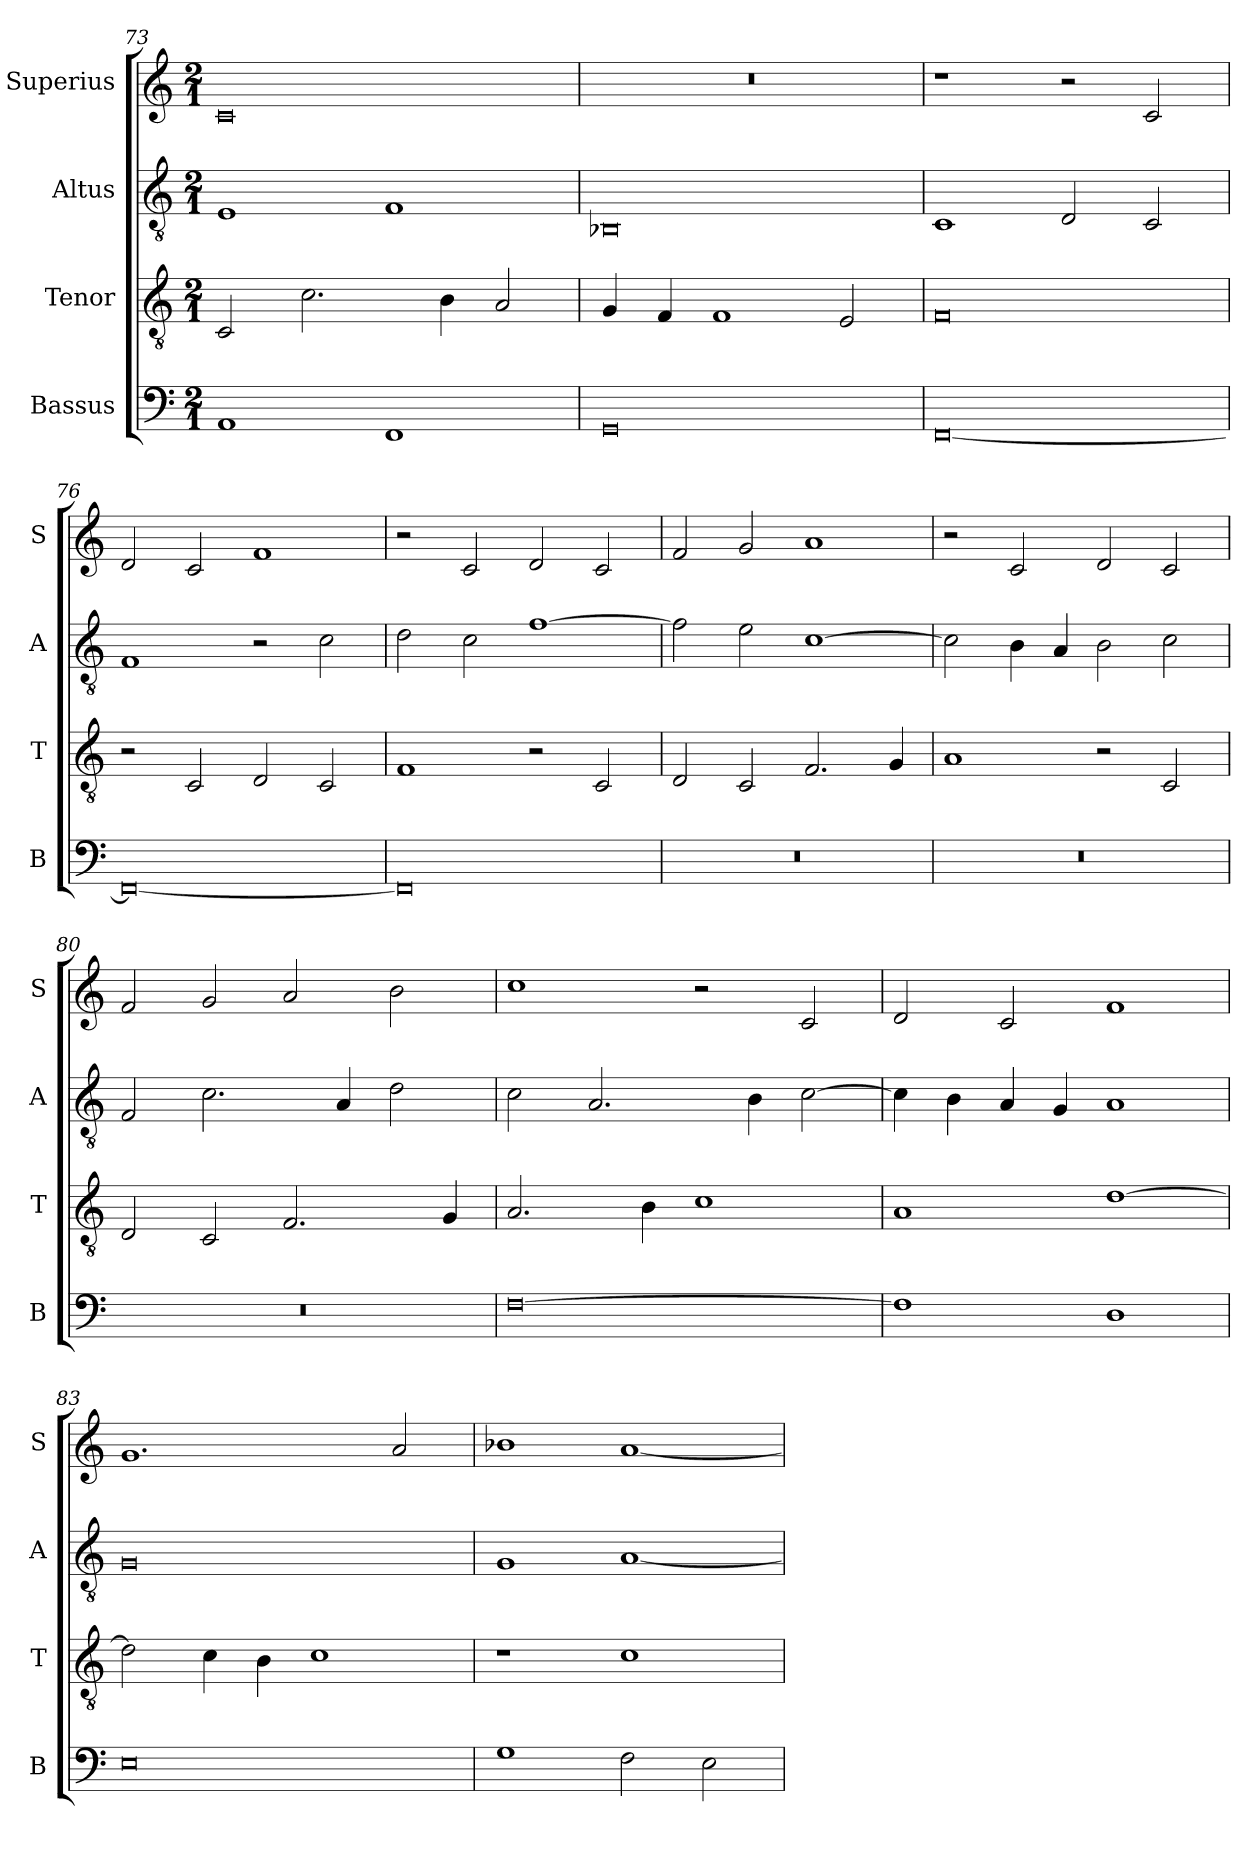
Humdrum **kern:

**kern	**kern	**kern	**kern
*part4	*part3	*part2	*part1
*staff4	*staff3	*staff2	*staff1
*I"Bassus	*I"Tenor	*I"Altus	*I"Superius
*I'B	*I'T	*I'A	*I'S
*clefF4	*clefGv2	*clefGv2	*clefG2
*k[]	*k[]	*k[]	*k[]
*M2/1	*M2/1	*M2/1	*M2/1
=73	=73	=73	=73
1AA	2C/	1E	0c
.	2.c\	.	.
1FF	.	1F	.
.	4B\	.	.
.	2A/	.	.
=74	=74	=74	=74
0GG	4G/	0BB-X	0r
.	4F/	.	.
.	1F	.	.
.	2E/	.	.
=75	=75	=75	=75
[0FF	0F	1C	1r
.	.	2D/	2r
.	.	2C/	2c/
=76	=76	=76	=76
0FF_	2r	1F	2d/
.	2C/	.	2c/
.	2D/	2r	1f
.	2C/	2c\	.
=77	=77	=77	=77
0FF]	1F	2d\	2r
.	.	2c\	2c/
.	2r	[1f	2d/
.	2C/	.	2c/
=78	=78	=78	=78
0r	2D/	2f\]	2f/
.	2C/	2e\	2g/
.	2.F/	[1c	1a
.	4G/	.	.
=79	=79	=79	=79
0r	1A	2c\]	2r
.	.	4B\	2c/
.	.	4A/	.
.	2r	2B\	2d/
.	2C/	2c\	2c/
=80	=80	=80	=80
0r	2D/	2F/	2f/
.	2C/	2.c\	2g/
.	2.F/	.	2a/
.	.	4A/	.
.	.	2d\	2b\
.	4G/	.	.
=81	=81	=81	=81
[0F	2.A/	2c\	1cc
.	.	2.A/	.
.	4B\	.	.
.	1c	.	2r
.	.	4B\	.
.	.	[2c\	2c/
=82	=82	=82	=82
1F]	1A	4c\]	2d/
.	.	4B\	.
.	.	4A/	2c/
.	.	4G/	.
1D	[1d	1A	1f
=83	=83	=83	=83
0E	2d\]	0G	1.g
.	4c\	.	.
.	4B\	.	.
.	1c	.	.
.	.	.	2a/
=84	=84	=84	=84
1G	1r	1G	1b-X
2F\	1c	[1A	[1a
2E\	.	.	.
=	=	=	=
*-	*-	*-	*-
